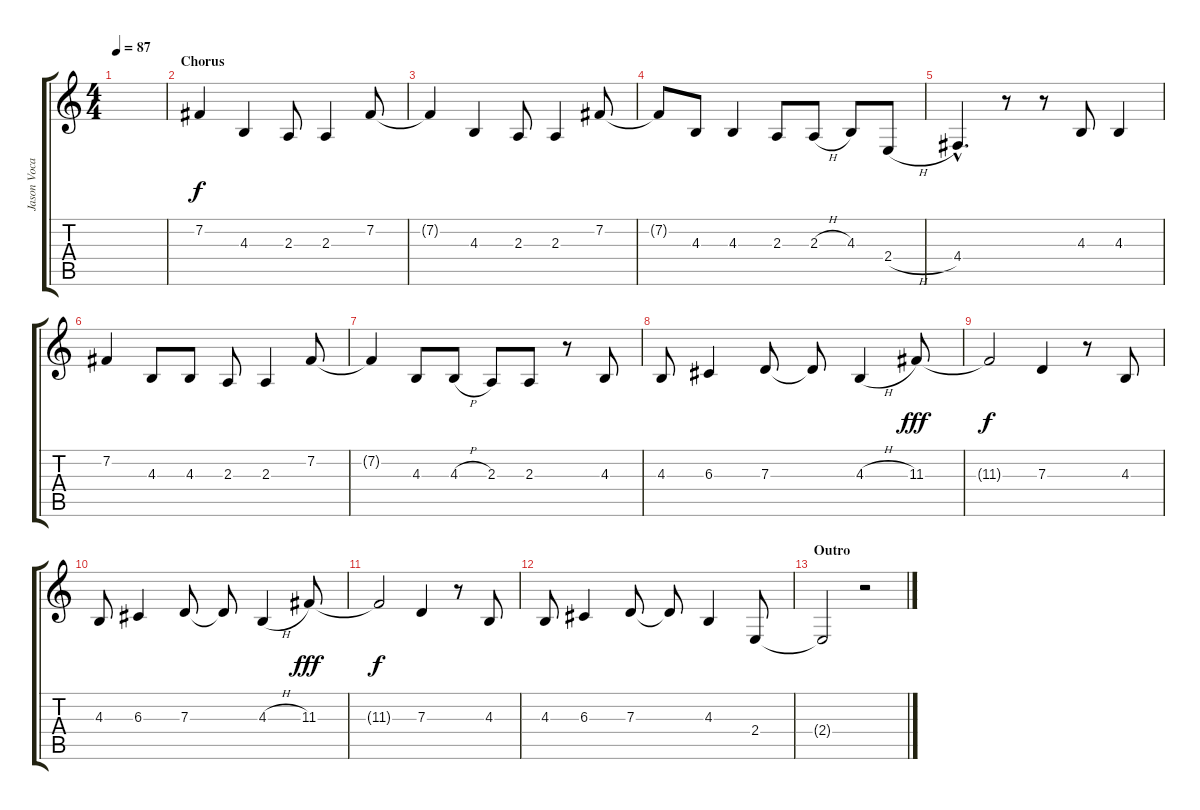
\track ("Jason Vocals" "Jason Voca") {instrument trumpet}
\staff {score tabs}
\tuning (E4 B3 G3 D3 A2 E2) {hide}
\ts (4 4)
\tempo 87
\clef g2
\ks c
|
\section ("" "Chorus")
7.2.4 4.3.4 2.3.8 2.3.4 7.2.8 |
7.2{t}.4 4.3.4 2.3.8 2.3.4 7.2.8 |
7.2{t}.8 4.3.8 4.3.4 2.3.8 2.3{h}.8 4.3.8 2.4{h}.8 |
4.4{hac}.4{d} r.8 r.8 4.3.8 4.3.4 |
7.2.4 4.3.8 4.3.8 2.3.8 2.3.4 7.2.8 |
7.2{t}.4 4.3.8 4.3{h}.8 2.3.8 2.3.8 r.8 4.3.8 |
4.3.8 6.3.4 7.3.8 7.3{t}.8 4.3{h}.4 11.3.8{dy fff} |
11.3{t}.2{dy f} 7.3.4 r.8 4.3.8 |
4.3.8 6.3.4 7.3.8 7.3{t}.8 4.3{h}.4 11.3.8{dy fff} |
11.3{t}.2{dy f} 7.3.4 r.8 4.3.8 |
4.3.8 6.3.4 7.3.8 7.3{t}.8 4.3.4 2.4.8 |
\section ("" "Outro")
2.4{t}.2 r.2
